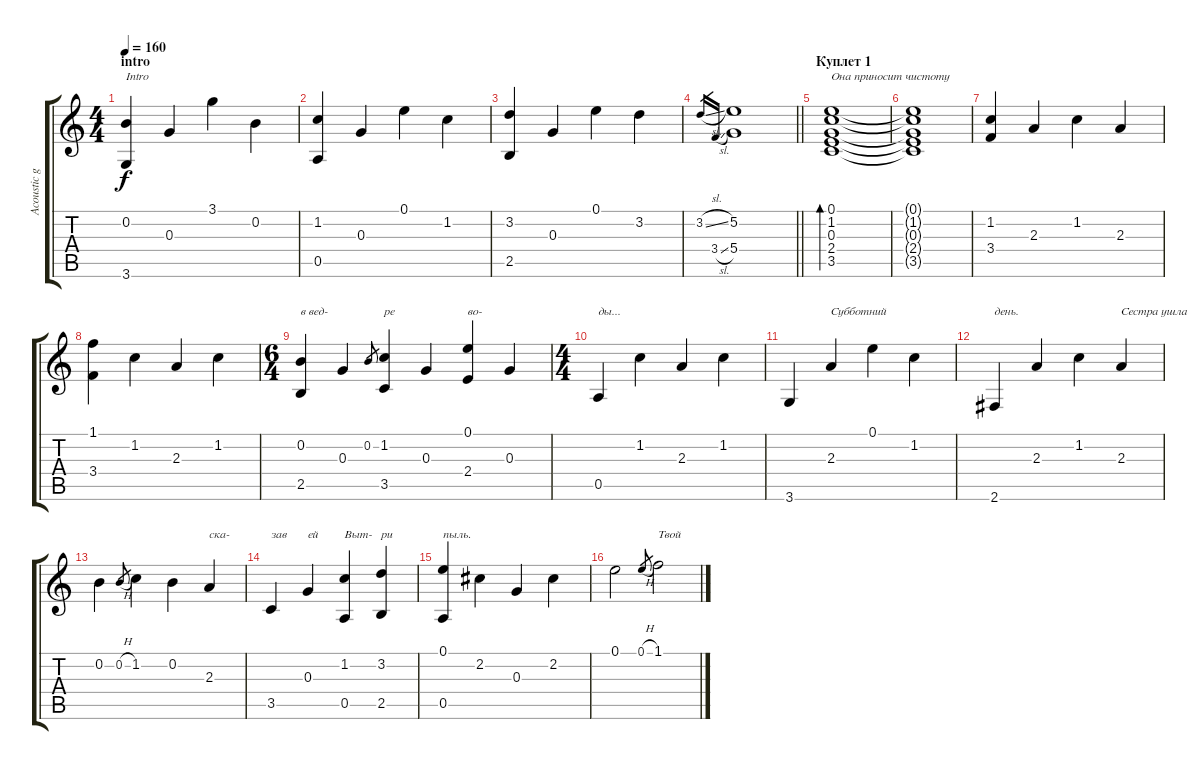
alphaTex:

\track ("Acoustic guitar" "Acoustic g") {instrument acousticguitarsteel}
\staff {score tabs}
\tuning (E4 B3 G3 D3 A2 E2) {hide}
\ts (4 4)
\section ("" "intro")
\tempo 160
\clef g2
\ks c
(0.2 3.6).4{txt "Intro" dy f instrument acousticguitarsteel} 0.3.4 3.1.4 0.2.4 |
(1.2 0.5).4 0.3.4 0.1.4 1.2.4 |
(3.2 2.5).4 0.3.4 0.1.4 3.2.4 |
\barLineRight lightlight
3.2{sl}.16{gr} 3.4{sl}.16{gr} (5.2 5.4).1 |
\section ("" "Куплет 1")
(0.1 1.2 0.3 2.4 3.5).1{bd 480 txt "Она приносит чистоту"} |
(0.1{t} 1.2{t} 0.3{t} 2.4{t} 3.5{t}).1 |
(1.2 3.4).4 2.3.4 1.2.4 2.3.4 |
(1.1 3.4).4 1.2.4 2.3.4 1.2.4 |
\ts (6 4)
(0.2 2.5).4{txt "в вед-"} 0.3.4 0.2.8{gr} (1.2 3.5).4{txt "ре"} 0.3.4 (0.1 2.4).4{txt "во-"} 0.3.4 |
\ts (4 4)
0.5.4{txt "ды..."} 1.2.4 2.3.4 1.2.4 |
3.6.4 2.3.4{txt "Субботний "} 0.1.4 1.2.4 |
2.6.4{txt "день."} 2.3.4 1.2.4 2.3.4{txt "Сестра ушла"} |
0.2.4 0.2{h}.8{gr} 1.2.4 0.2.4 2.3.4{txt "ска-"} |
3.5.4{txt "зав"} 0.3.4{txt "ей"} (1.2 0.5).4{txt "Выт-"} (3.2 2.5).4{txt "ри"} |
(0.1 0.5).4{txt "пыль."} 2.2.4 0.3.4 2.2.4 |
0.1.2 0.1{h}.8{gr} 1.1.2{txt "Твой"}
